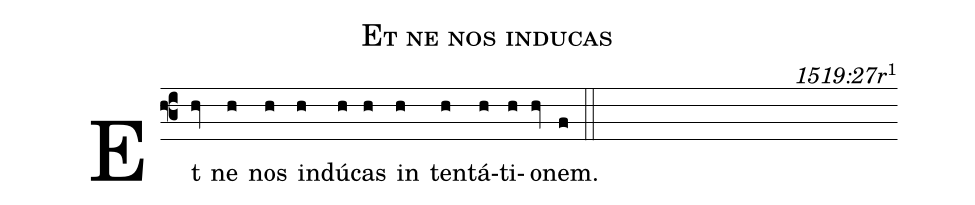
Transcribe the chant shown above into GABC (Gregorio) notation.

name: Et ne nos inducas;
commentary: 1519:27r\footnote{SP:27r. has one less note than required for the text.};
%%
(f3) Et(hv) ne(h) nos(h) in(h)dú(h)cas(h) in(h) ten(h)tá(h)ti(h)o(hv)nem.(f) (::)
